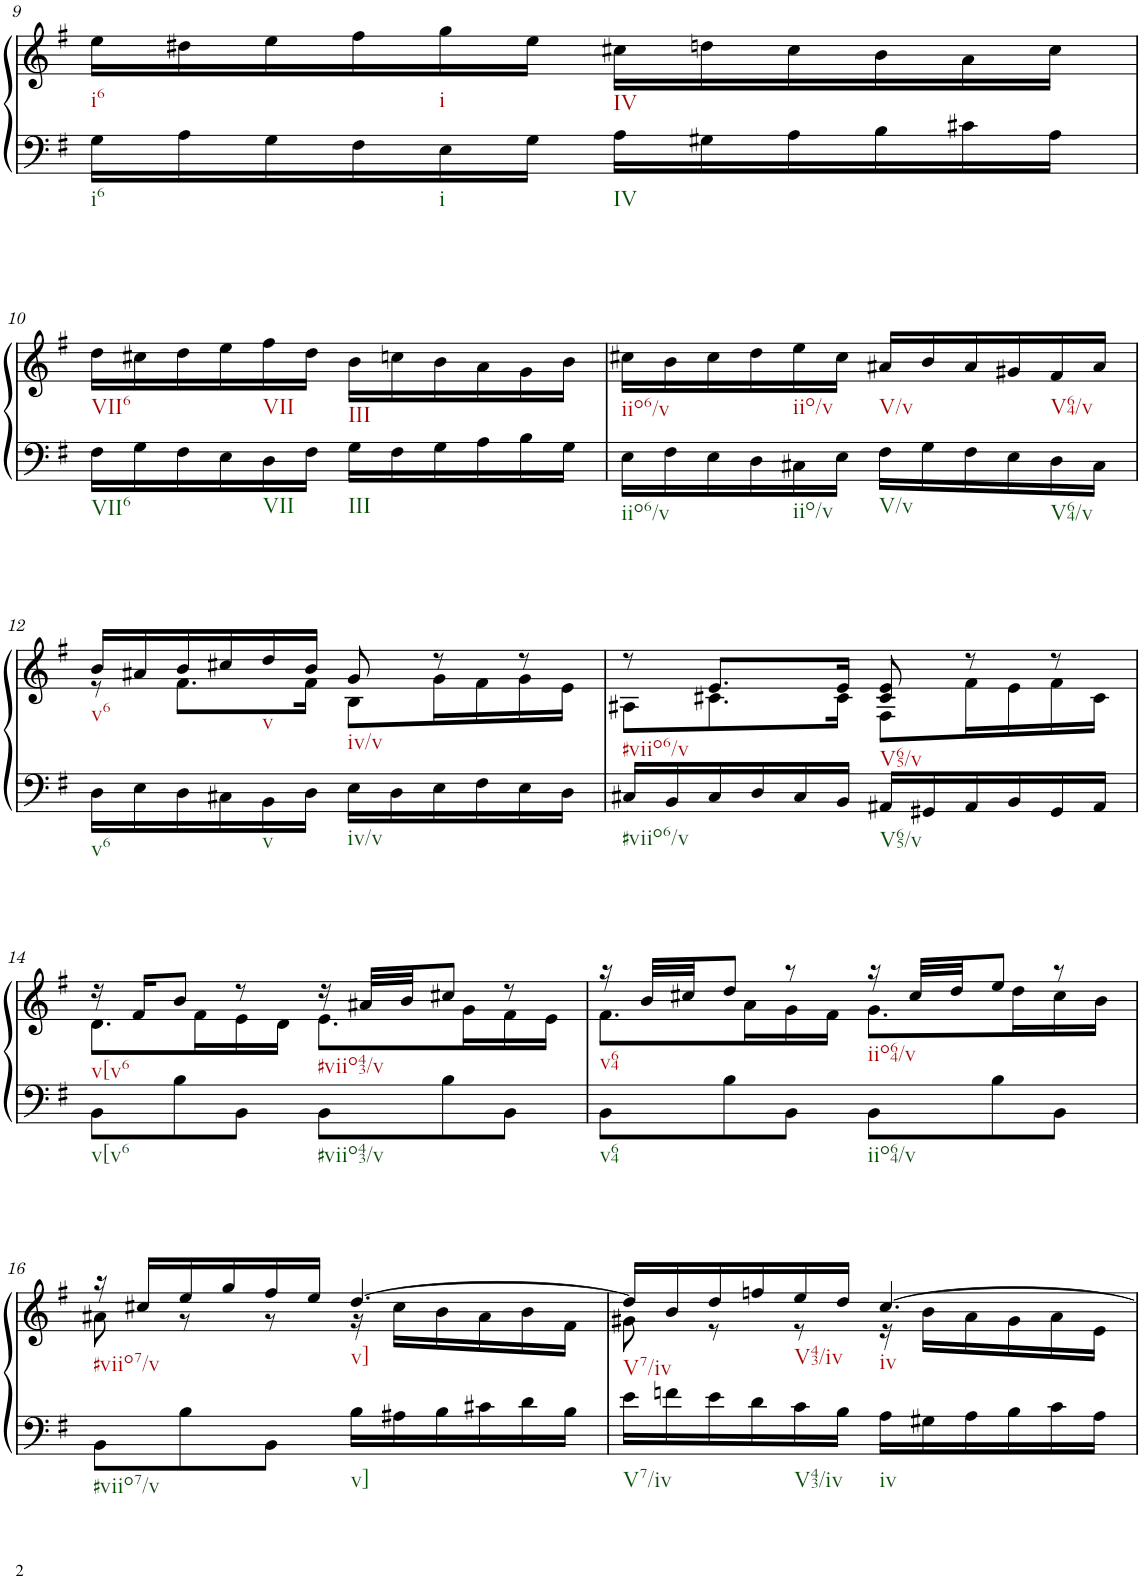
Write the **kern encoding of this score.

**kern	**kern
*part1	*part1
*staff2	*staff1
*I"unbenannt9	*
!!LO:PB:g=z
*clefF4	*clefG2
*k[f#]	*k[f#]
*M6/8	*M6/8
=9	=9
*^	*^
2.ryy	16G\LL	2.ryy	16ee\LL
.	16A\	.	16dd#X\
.	16G\	.	16ee\
.	16F#\	.	16ff#\
.	16E\	.	16gg\
.	16G\JJ	.	16ee\JJ
.	16A\LL	.	16cc#X\LL
.	16G#X\	.	16ddn\
.	16A\	.	16cc#\
.	16B\	.	16b\
.	16c#X\	.	16a\
.	16A\JJ	.	16cc#\JJ
*v	*v	*	*
!!LO:LB:g=z	!!
=10	=10	=10
16F#\LL	2.ryy	16dd\LL
16G\	.	16cc#X\
16F#\	.	16dd\
16E\	.	16ee\
16D\	.	16ff#\
16F#\JJ	.	16dd\JJ
16G\LL	.	16b\LL
16F#\	.	16ccn\
16G\	.	16b\
16A\	.	16a\
16B\	.	16g\
16G\JJ	.	16b\JJ
=11	=11	=11
16E\LL	4ryy	16cc#X\LL
16F#\	.	16b\
16E\	.	16cc#\
16D\	.	16dd\
16C#X\	8ryy	16ee\
16E\JJ	.	16cc#\JJ
16F#\LL	16a#X/LL	4.ryy
16G\	16b/	.
16F#\	16a#/	.
16E\	16g#X/	.
16D\	16f#/	.
16C#\JJ	16a#/JJ	.
!!LO:LB:g=z	!!
=12	=12	=12
16D\LL	16b/LL	8r
16E\	16a#X/	.
16D\	16b/	8.f#\L
16C#X\	16cc#X/	.
16BB\	16dd/	.
16D\JJ	16b/JJ	16f#\Jk
16E\LL	8g/	8B\L
16D\	.	.
16E\	8r	16g\L
16F#\	.	16f#\
16E\	8r	16g\
16D\JJ	.	16e\JJ
=13	=13	=13
16C#X/LL	8r	8A#X\L
16BB/	.	.
16C#/	8.e/L	8.c#X\
16D/	.	.
16C#/	.	.
16BB/JJ	16e/Jk	16c#\Jk
16AA#X/LL	8c#/ 8e/	8F#\L
16GG#X/	.	.
16AA#/	8r	16f#\L
16BB/	.	16e\
16GG#/	8r	16f#\
16AA#/JJ	.	16c#\JJ
!!LO:LB:g=z	!!
=14	=14	=14
8BB\L	16r	8.d\L
.	16f#/KL	.
8B\	8b/J	.
.	.	16f#\L
8BB\J	8r	16e\
.	.	16d\JJ
8BB\L	16r	8.e\L
.	32a#X/LLL	.
.	32b/JJ	.
8B\	8cc#X/J	.
.	.	16g\L
8BB\J	8r	16f#\
.	.	16e\JJ
=15	=15	=15
8BB\L	16r	8.f#\L
.	32b/LLL	.
.	32cc#X/JJ	.
8B\	8dd/J	.
.	.	16a\L
8BB\J	8r	16g\
.	.	16f#\JJ
8BB\L	16r	8.g\L
.	32cc#/LLL	.
.	32dd/JJ	.
8B\	8ee/J	.
.	.	16dd\L
8BB\J	8r	16cc#\
.	.	16b\JJ
!!LO:LB:g=z	!!
=16	=16	=16
8BB\L	16r	8a#X\
.	16cc#X/LL	.
8B\	16ee/	8r
.	16gg/	.
8BB\J	16ff#/	8r
.	16ee/JJ	.
16B\LL	[4.dd/	16r
16A#X\	.	16cc#\LL
16B\	.	16b\
16c#X\	.	16a#\
16d\	.	16b\
16B\JJ	.	16f#\JJ
=17	=17	=17
16e\LL	16dd/LL]	8g#X\
16fn\	16b/	.
16e\	16dd/	8r
16d\	16ffn/	.
16c\	16ee/	8r
16B\JJ	16dd/JJ	.
16A\LL	[4.cc/	16r
16G#X\	.	16b\LL
16A\	.	16a\
16B\	.	16g#\
16c\	.	16a\
16A\JJ	.	16e\JJ
*	*v	*v
=	=
*-	*-
